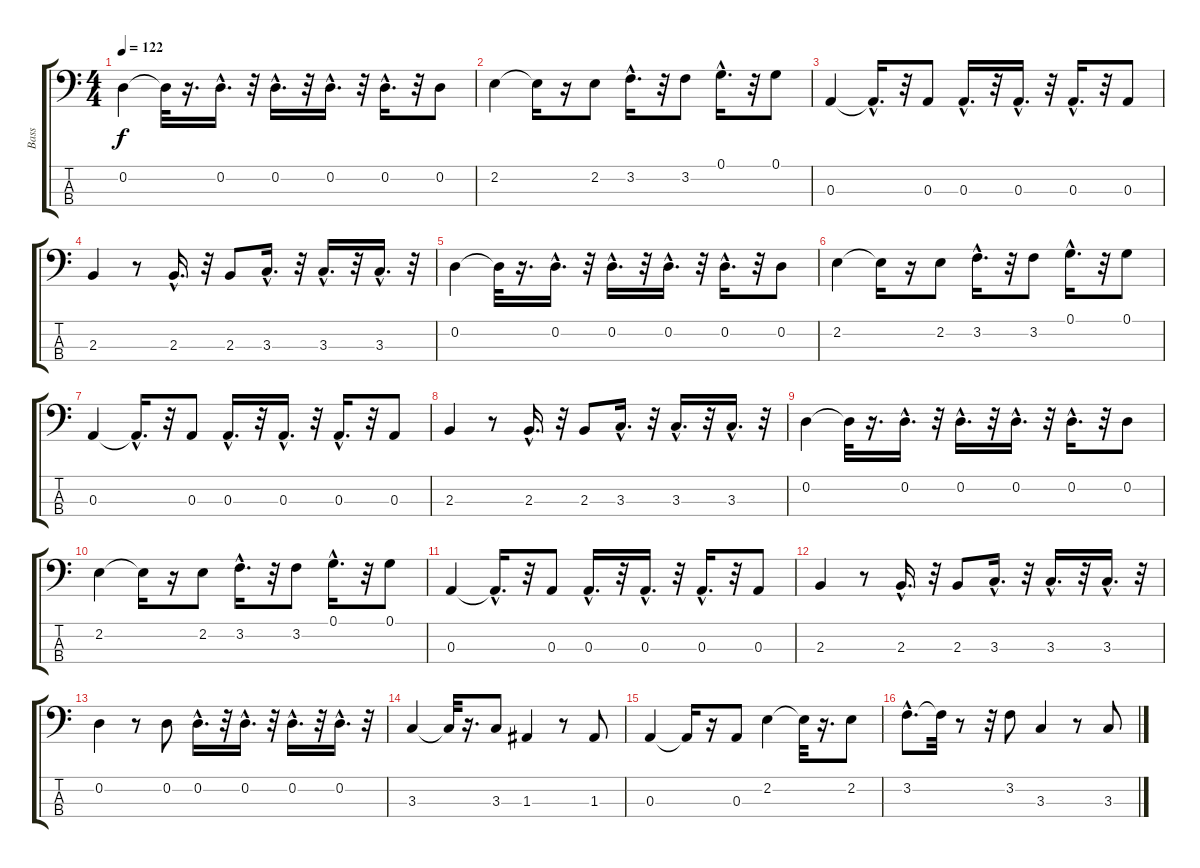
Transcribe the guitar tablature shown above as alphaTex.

\track ("Bass" "Bass") {instrument electricbassfinger}
\staff {score tabs}
\tuning (G2 D2 A1 E1) {hide}
\ts (4 4)
\tempo 122
\clef f4
\ks c
0.2.4{dy f} 0.2{t}.32 r.16{d} 0.2{hac}.16{d} r.32 0.2{hac}.16{d} r.32 0.2{hac}.16{d} r.32 0.2{hac}.16{d} r.32 0.2.8 |
2.2.4 2.2{t}.16 r.16 2.2.8 3.2{hac}.16{d} r.32 3.2.8 0.1{hac}.16{d} r.32 0.1.8 |
0.3.4 0.3{hac t}.16{d} r.32 0.3.8 0.3{hac}.16{d} r.32 0.3{hac}.16{d} r.32 0.3{hac}.16{d} r.32 0.3.8 |
2.3.4 r.8 2.3{hac}.16{d} r.32 2.3.8 3.3{hac}.16{d} r.32 3.3{hac}.16{d} r.32 3.3{hac}.16{d} r.32 |
0.2.4 0.2{t}.32 r.16{d} 0.2{hac}.16{d} r.32 0.2{hac}.16{d} r.32 0.2{hac}.16{d} r.32 0.2{hac}.16{d} r.32 0.2.8 |
2.2.4 2.2{t}.16 r.16 2.2.8 3.2{hac}.16{d} r.32 3.2.8 0.1{hac}.16{d} r.32 0.1.8 |
0.3.4 0.3{hac t}.16{d} r.32 0.3.8 0.3{hac}.16{d} r.32 0.3{hac}.16{d} r.32 0.3{hac}.16{d} r.32 0.3.8 |
2.3.4 r.8 2.3{hac}.16{d} r.32 2.3.8 3.3{hac}.16{d} r.32 3.3{hac}.16{d} r.32 3.3{hac}.16{d} r.32 |
0.2.4 0.2{t}.32 r.16{d} 0.2{hac}.16{d} r.32 0.2{hac}.16{d} r.32 0.2{hac}.16{d} r.32 0.2{hac}.16{d} r.32 0.2.8 |
2.2.4 2.2{t}.16 r.16 2.2.8 3.2{hac}.16{d} r.32 3.2.8 0.1{hac}.16{d} r.32 0.1.8 |
0.3.4 0.3{hac t}.16{d} r.32 0.3.8 0.3{hac}.16{d} r.32 0.3{hac}.16{d} r.32 0.3{hac}.16{d} r.32 0.3.8 |
2.3.4 r.8 2.3{hac}.16{d} r.32 2.3.8 3.3{hac}.16{d} r.32 3.3{hac}.16{d} r.32 3.3{hac}.16{d} r.32 |
0.2.4 r.8 0.2.8 0.2{hac}.16{d} r.32 0.2{hac}.16{d} r.32 0.2{hac}.16{d} r.32 0.2{hac}.16{d} r.32 |
3.3.4 3.3{t}.32 r.16{d} 3.3.8 1.3.4 r.8 1.3.8 |
0.3.4 0.3{t}.16 r.16 0.3.8 2.2.4 2.2{t}.32 r.16{d} 2.2.8 |
3.2{hac}.8{d} 3.2{t}.32 r.8 r.32 3.2.8 3.3.4 r.8 3.3.8
